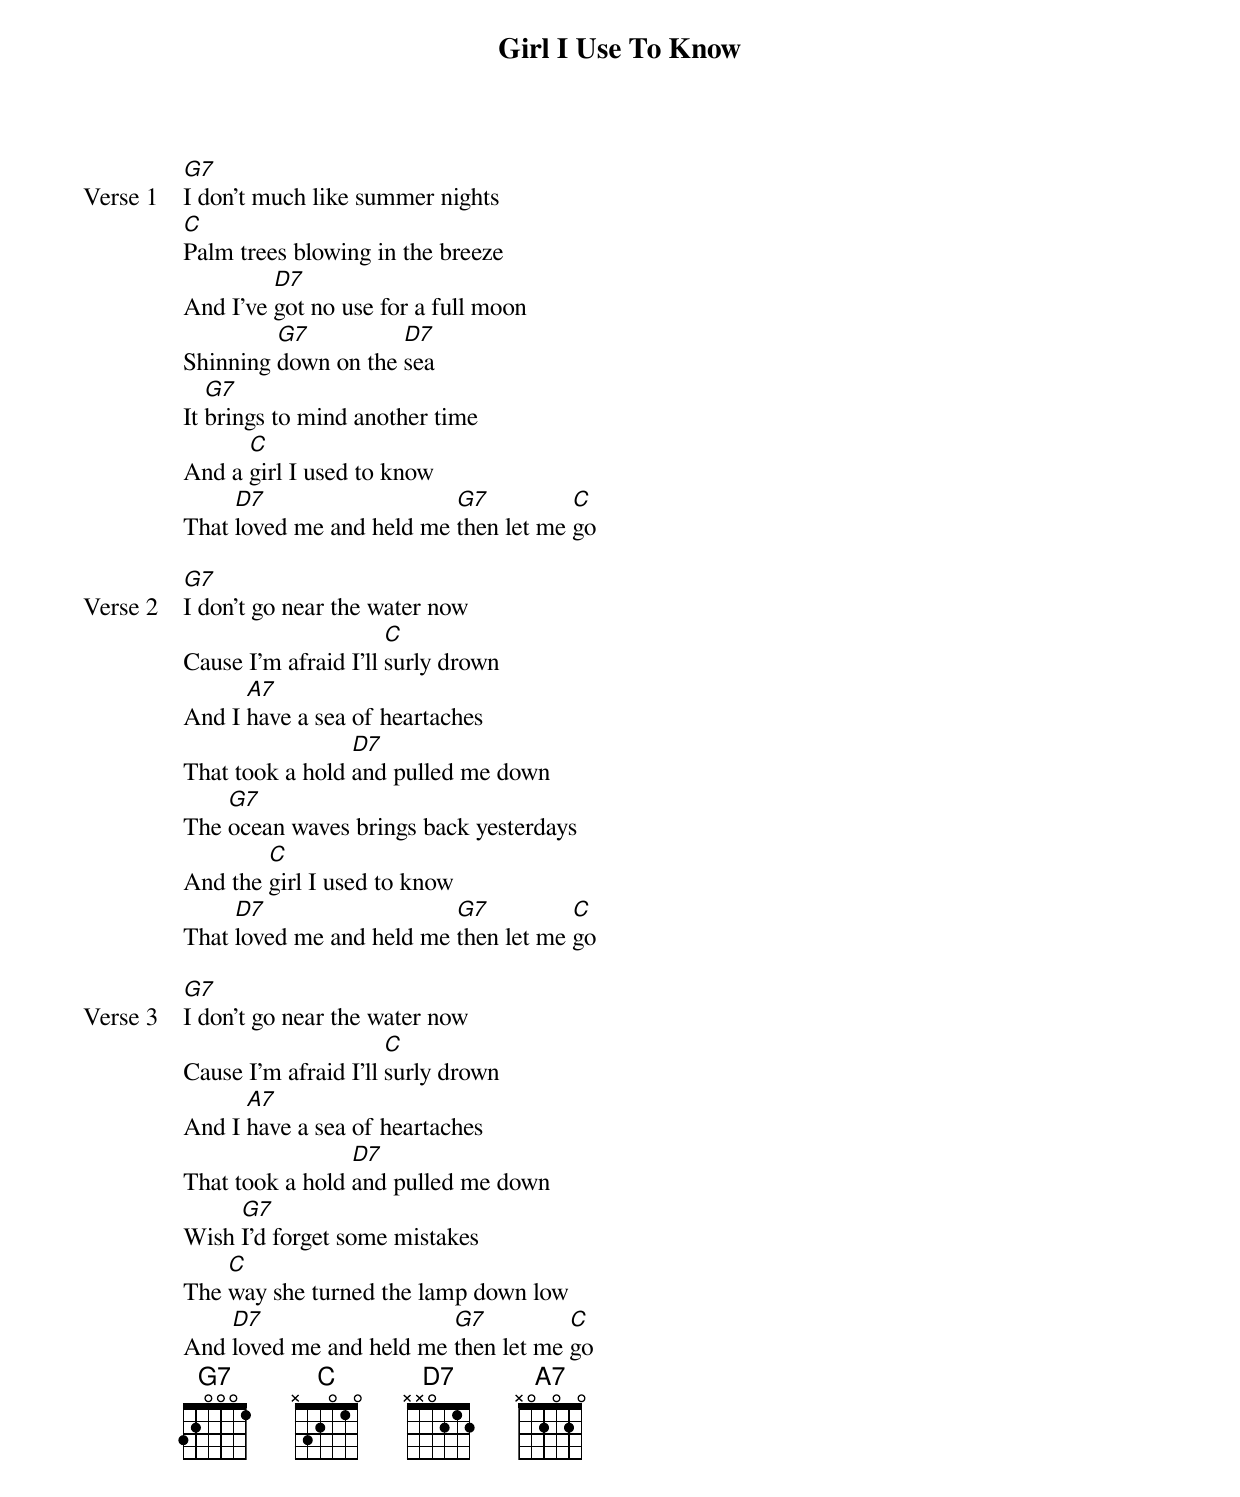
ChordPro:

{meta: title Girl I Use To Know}
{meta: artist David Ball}
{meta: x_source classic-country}
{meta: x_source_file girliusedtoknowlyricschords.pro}
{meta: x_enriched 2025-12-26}

{start_of_verse: Verse 1}
[G7]I don't much like summer nights
[C]Palm trees blowing in the breeze
And I've [D7]got no use for a full moon
Shinning [G7]down on the [D7]sea
It [G7]brings to mind another time
And a [C]girl I used to know
That [D7]loved me and held me [G7]then let me [C]go
{end_of_verse}

{start_of_verse: Verse 2}
[G7]I don't go near the water now
Cause I'm afraid I'll [C]surly drown
And I [A7]have a sea of heartaches
That took a hold [D7]and pulled me down
The [G7]ocean waves brings back yesterdays
And the [C]girl I used to know
That [D7]loved me and held me [G7]then let me [C]go
{end_of_verse}

{start_of_verse: Verse 3}
[G7]I don't go near the water now
Cause I'm afraid I'll [C]surly drown
And I [A7]have a sea of heartaches
That took a hold [D7]and pulled me down
Wish [G7]I'd forget some mistakes
The [C]way she turned the lamp down low
And [D7]loved me and held me [G7]then let me [C]go
{end_of_verse}
